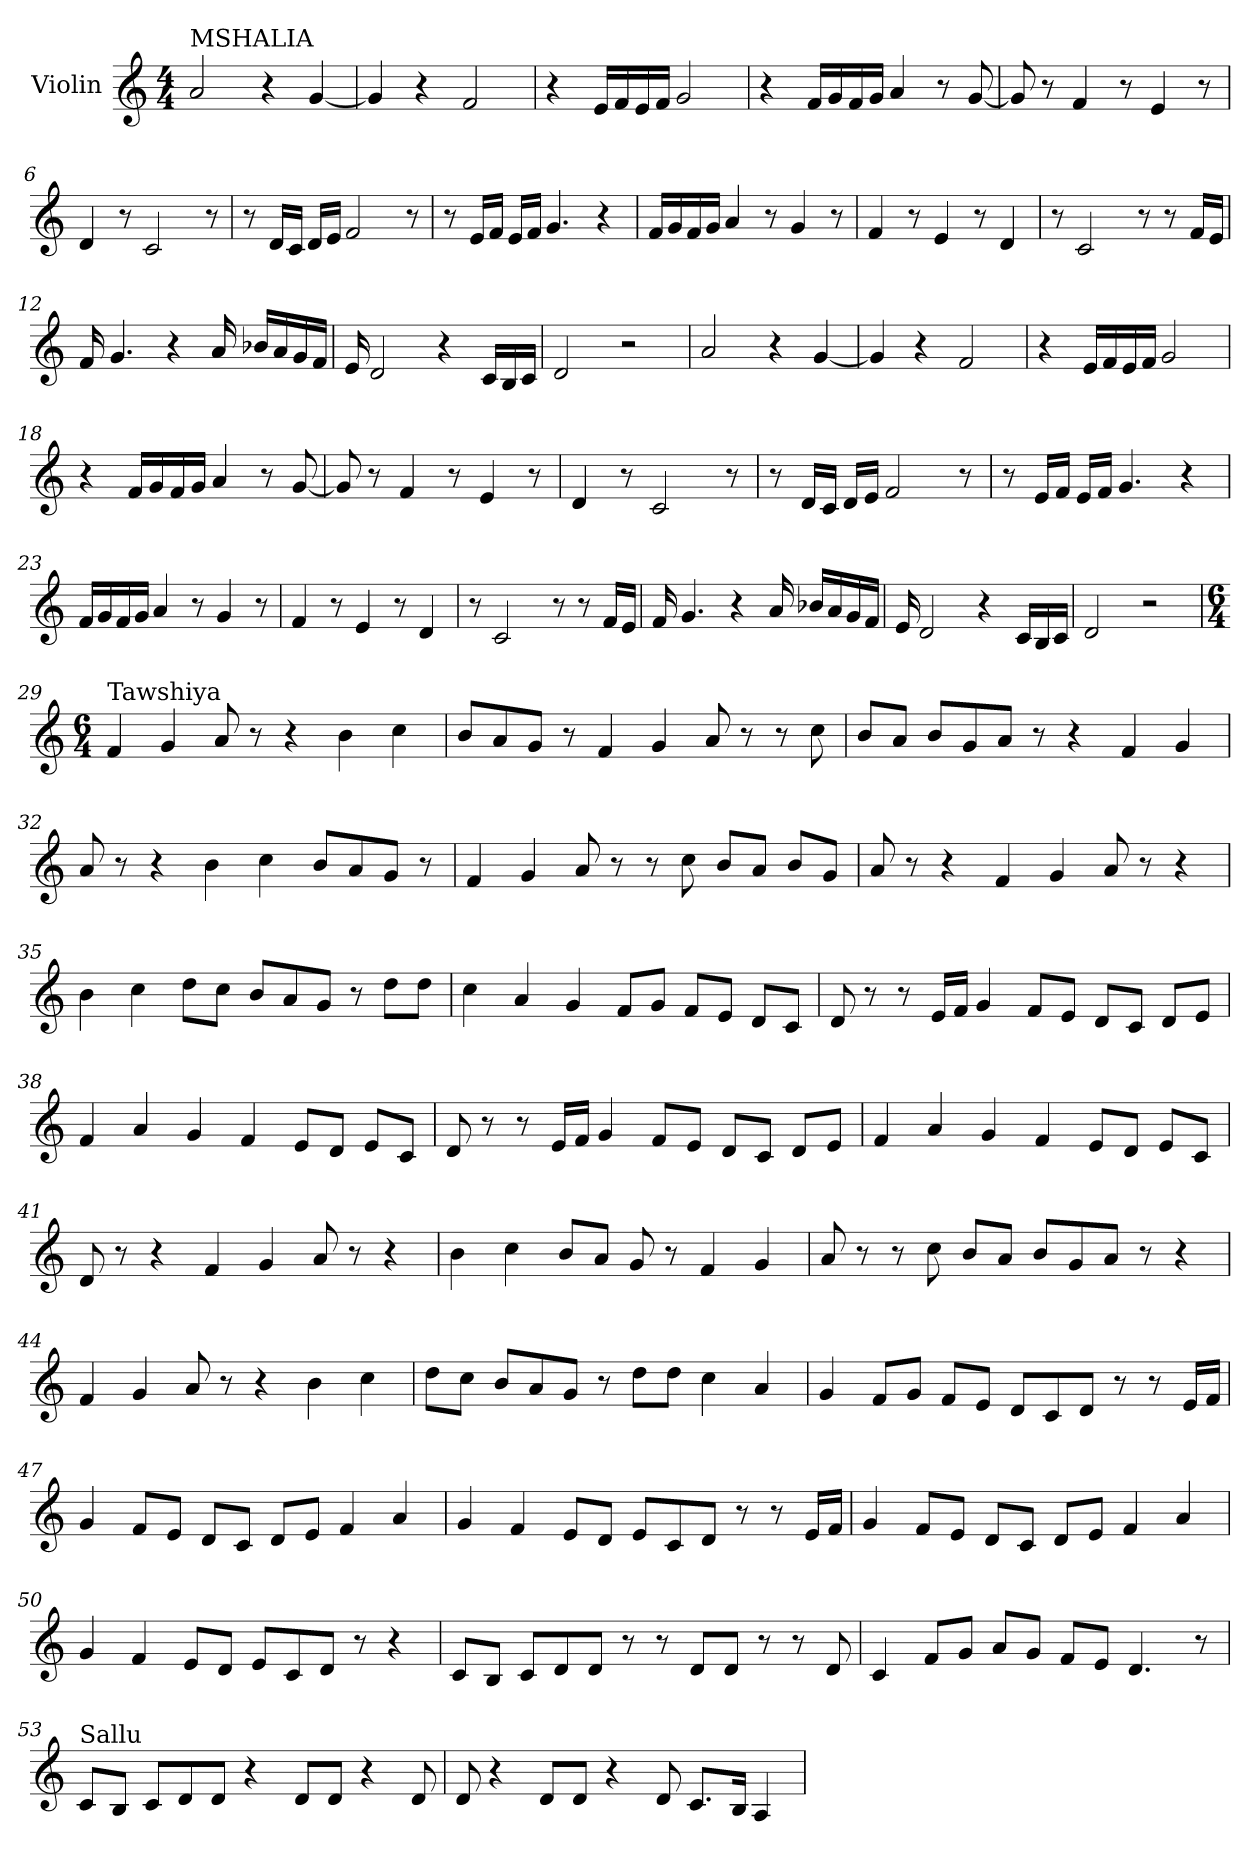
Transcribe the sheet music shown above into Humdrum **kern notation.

**kern
*part1
*staff1
*I"Violin
*clefG2
*k[]
*C:
*M4/4
*MM85
=1
!LO:TX:a:t=MSHALIA
2a/
4r
[4g/
=2
4g/]
4r
2f/
=3
4r
16e/LL
16f/
16e/
16f/JJ
2g/
=4
4r
16f/LL
16g/
16f/
16g/JJ
4a/
8r
[8g/
!!LO:LB:g=z
=5
8g/]
8r
4f/
8r
4e/
8r
=6
4d/
8r
2c/
8r
=7
8r
16d/LL
16c/JJ
16d/LL
16e/JJ
2f/
8r
=8
8r
16e/LL
16f/JJ
16e/LL
16f/JJ
4.g/
4r
=9
16f/LL
16g/
16f/
16g/JJ
4a/
8r
4g/
8r
!!LO:LB:g=z
=10
4f/
8r
4e/
8r
4d/
=11
8r
2c/
8r
8r
16f/LL
16e/JJ
=12
16f/
4.g/
4r
16a/
16b-X/LL
16a/
16g/
16f/JJ
=13
16e/
2d/
4r
16c/LL
16B/
16c/JJ
=14
2d/
2r
!!LO:LB:g=z
=15
2a/
4r
[4g/
=16
4g/]
4r
2f/
=17
4r
16e/LL
16f/
16e/
16f/JJ
2g/
=18
4r
16f/LL
16g/
16f/
16g/JJ
4a/
8r
[8g/
=19
8g/]
8r
4f/
8r
4e/
8r
!!LO:LB:g=z
=20
4d/
8r
2c/
8r
=21
8r
16d/LL
16c/JJ
16d/LL
16e/JJ
2f/
8r
=22
8r
16e/LL
16f/JJ
16e/LL
16f/JJ
4.g/
4r
=23
16f/LL
16g/
16f/
16g/JJ
4a/
8r
4g/
8r
=24
4f/
8r
4e/
8r
4d/
!!LO:LB:g=z
=25
8r
2c/
8r
8r
16f/LL
16e/JJ
=26
16f/
4.g/
4r
16a/
16b-X/LL
16a/
16g/
16f/JJ
=27
16e/
2d/
4r
16c/LL
16B/
16c/JJ
=28
2d/
2r
!!LO:LB:g=z
=29
*M6/4
*MM60
!LO:TX:a:t=Tawshiya
4f/
4g/
8a/
8r
4r
4b\
4cc\
=30
8b/L
8a/
8g/J
8r
4f/
4g/
8a/
8r
8r
8cc\
=31
8b/L
8a/J
8b/L
8g/
8a/J
8r
4r
4f/
4g/
!!LO:LB:g=z
=32
8a/
8r
4r
4b\
4cc\
8b/L
8a/
8g/J
8r
=33
4f/
4g/
8a/
8r
8r
8cc\
8b/L
8a/J
8b/L
8g/J
=34
8a/
8r
4r
4f/
4g/
8a/
8r
4r
!!LO:PB:g=z
=35
4b\
4cc\
8dd\L
8cc\J
8b/L
8a/
8g/J
8r
8dd\L
8dd\J
=36
4cc\
4a/
4g/
8f/L
8g/J
8f/L
8e/J
8d/L
8c/J
=37
8d/
8r
8r
16e/LL
16f/JJ
4g/
8f/L
8e/J
8d/L
8c/J
8d/L
8e/J
!!LO:LB:g=z
=38
4f/
4a/
4g/
4f/
8e/L
8d/J
8e/L
8c/J
=39
8d/
8r
8r
16e/LL
16f/JJ
4g/
8f/L
8e/J
8d/L
8c/J
8d/L
8e/J
=40
4f/
4a/
4g/
4f/
8e/L
8d/J
8e/L
8c/J
!!LO:LB:g=z
=41
8d/
8r
4r
4f/
4g/
8a/
8r
4r
=42
4b\
4cc\
8b/L
8a/J
8g/
8r
4f/
4g/
=43
8a/
8r
8r
8cc\
8b/L
8a/J
8b/L
8g/
8a/J
8r
4r
!!LO:LB:g=z
=44
4f/
4g/
8a/
8r
4r
4b\
4cc\
=45
8dd\L
8cc\J
8b/L
8a/
8g/J
8r
8dd\L
8dd\J
4cc\
4a/
=46
4g/
8f/L
8g/J
8f/L
8e/J
8d/L
8c/
8d/J
8r
8r
16e/LL
16f/JJ
!!LO:LB:g=z
=47
4g/
8f/L
8e/J
8d/L
8c/J
8d/L
8e/J
4f/
4a/
=48
4g/
4f/
8e/L
8d/J
8e/L
8c/
8d/J
8r
8r
16e/LL
16f/JJ
=49
4g/
8f/L
8e/J
8d/L
8c/J
8d/L
8e/J
4f/
4a/
!!LO:LB:g=z
=50
4g/
4f/
8e/L
8d/J
8e/L
8c/
8d/J
8r
4r
=51
8c/L
8B/J
8c/L
8d/
8d/J
8r
8r
8d/L
8d/J
8r
8r
8d/
=52
4c/
8f/L
8g/J
8a/L
8g/J
8f/L
8e/J
4.d/
8r
!!LO:LB:g=z
=53
!LO:TX:a:t=Sallu
8c/L
8B/J
8c/L
8d/
8d/J
4r
8d/L
8d/J
4r
8d/
=54
8d/
4r
8d/L
8d/J
4r
8d/
8.c/L
16B/Jk
4A/
=
*-
